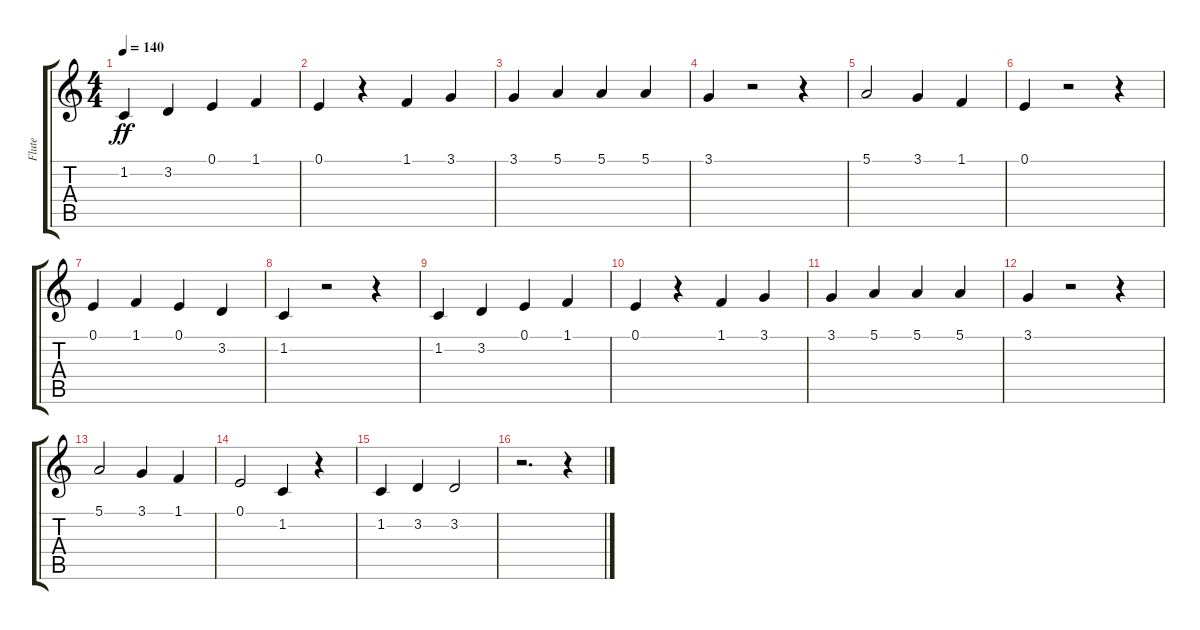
\track ("Flute" "Flute") {instrument flute}
\staff {score tabs}
\tuning (E4 B3 G3 D3 A2 E2) {hide}
\ts (4 4)
\tempo 140
\clef g2
\ks c
1.2.4{dy ff} 3.2.4 0.1.4 1.1.4 |
0.1.4 r.4 1.1.4 3.1.4 |
3.1.4 5.1.4 5.1.4 5.1.4 |
3.1.4 r.2 r.4 |
5.1.2 3.1.4 1.1.4 |
0.1.4 r.2 r.4 |
0.1.4 1.1.4 0.1.4 3.2.4 |
1.2.4 r.2 r.4 |
1.2.4 3.2.4 0.1.4 1.1.4 |
0.1.4 r.4 1.1.4 3.1.4 |
3.1.4 5.1.4 5.1.4 5.1.4 |
3.1.4 r.2 r.4 |
5.1.2 3.1.4 1.1.4 |
0.1.2 1.2.4 r.4 |
1.2.4 3.2.4 3.2.2 |
r.2{d} r.4
